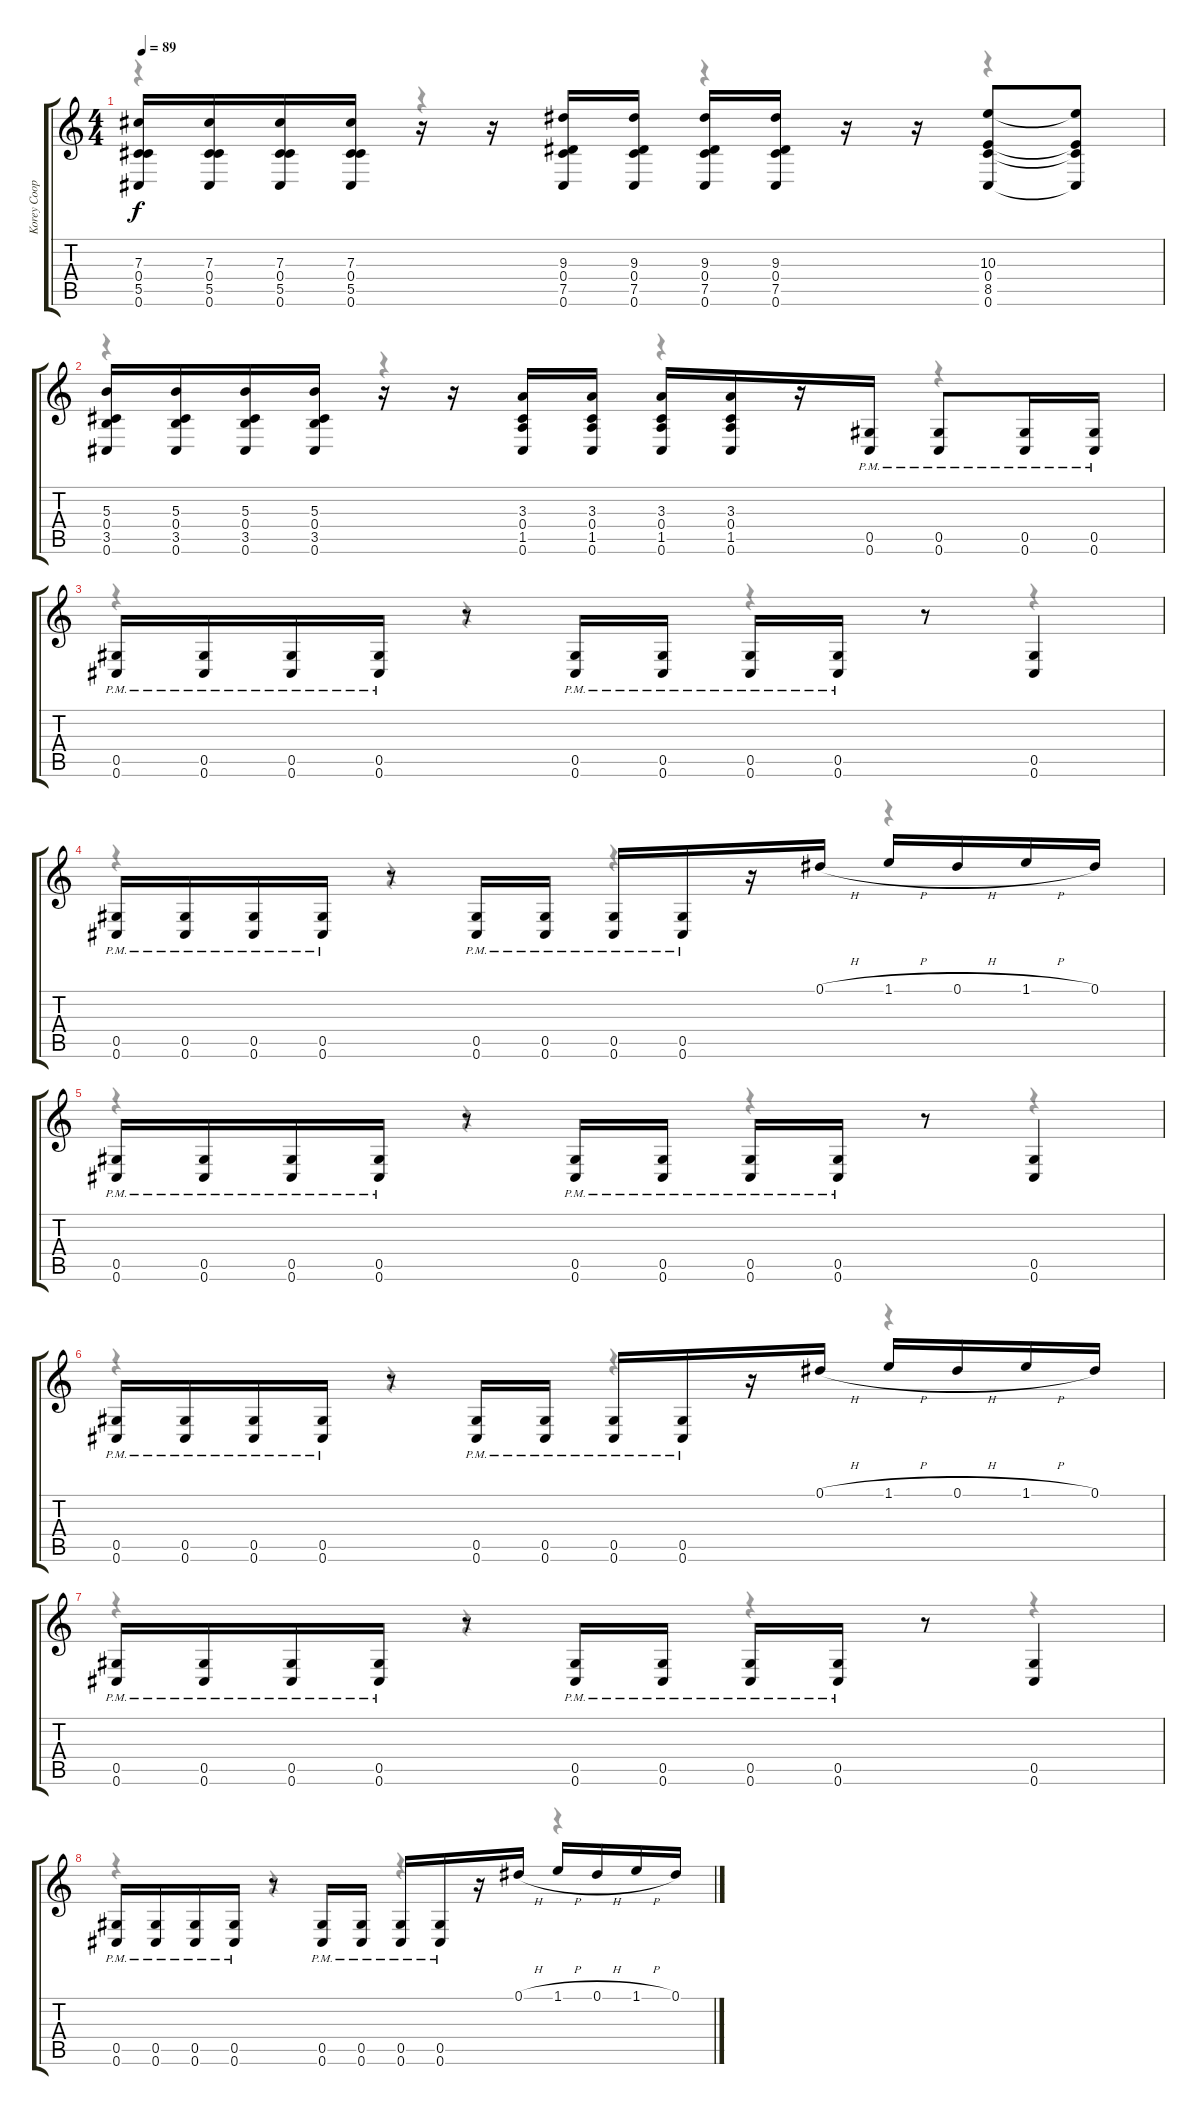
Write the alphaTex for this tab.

\track ("Korey Cooper" "Korey Coop") {instrument overdrivenguitar}
\staff {score tabs}
\tuning (Eb4 Bb3 Gb3 Db3 Ab2 Db2) {hide}
\voice
\ts (4 4)
\tempo 89
\clef g2
\ks c
(7.3 0.4 5.5 0.6).16{dy f} (7.3 0.4 5.5 0.6).16 (7.3 0.4 5.5 0.6).16 (7.3 0.4 5.5 0.6).16 r.16 r.16 (9.3 0.4 7.5 0.6).16 (9.3 0.4 7.5 0.6).16 (9.3 0.4 7.5 0.6).16 (9.3 0.4 7.5 0.6).16 r.16 r.16 (10.3 0.4 8.5 0.6).8 (10.3{t} 0.4{t} 8.5{t} 0.6{t}).8 |
(5.3 0.4 3.5 0.6).16 (5.3 0.4 3.5 0.6).16 (5.3 0.4 3.5 0.6).16 (5.3 0.4 3.5 0.6).16 r.16 r.16 (3.3 0.4 1.5 0.6).16 (3.3 0.4 1.5 0.6).16 (3.3 0.4 1.5 0.6).16 (3.3 0.4 1.5 0.6).16 r.16 (0.5{pm} 0.6{pm}).16 (0.5{pm} 0.6{pm}).8 (0.5{pm} 0.6{pm}).16 (0.5{pm} 0.6{pm}).16 |
(0.5{pm} 0.6{pm}).16 (0.5{pm} 0.6{pm}).16 (0.5{pm} 0.6{pm}).16 (0.5{pm} 0.6{pm}).16 r.8 (0.5{pm} 0.6{pm}).16 (0.5{pm} 0.6{pm}).16 (0.5{pm} 0.6{pm}).16 (0.5{pm} 0.6{pm}).16 r.8 (0.5 0.6).4 |
(0.5{pm} 0.6{pm}).16 (0.5{pm} 0.6{pm}).16 (0.5{pm} 0.6{pm}).16 (0.5{pm} 0.6{pm}).16 r.8 (0.5{pm} 0.6{pm}).16 (0.5{pm} 0.6{pm}).16 (0.5{pm} 0.6{pm}).16 (0.5{pm} 0.6{pm}).16 r.16 0.1{h}.16 1.1{h}.16 0.1{h}.16 1.1{h}.16 0.1.16 |
(0.5{pm} 0.6{pm}).16 (0.5{pm} 0.6{pm}).16 (0.5{pm} 0.6{pm}).16 (0.5{pm} 0.6{pm}).16 r.8 (0.5{pm} 0.6{pm}).16 (0.5{pm} 0.6{pm}).16 (0.5{pm} 0.6{pm}).16 (0.5{pm} 0.6{pm}).16 r.8 (0.5 0.6).4 |
(0.5{pm} 0.6{pm}).16 (0.5{pm} 0.6{pm}).16 (0.5{pm} 0.6{pm}).16 (0.5{pm} 0.6{pm}).16 r.8 (0.5{pm} 0.6{pm}).16 (0.5{pm} 0.6{pm}).16 (0.5{pm} 0.6{pm}).16 (0.5{pm} 0.6{pm}).16 r.16 0.1{h}.16 1.1{h}.16 0.1{h}.16 1.1{h}.16 0.1.16 |
(0.5{pm} 0.6{pm}).16 (0.5{pm} 0.6{pm}).16 (0.5{pm} 0.6{pm}).16 (0.5{pm} 0.6{pm}).16 r.8 (0.5{pm} 0.6{pm}).16 (0.5{pm} 0.6{pm}).16 (0.5{pm} 0.6{pm}).16 (0.5{pm} 0.6{pm}).16 r.8 (0.5 0.6).4 |
(0.5{pm} 0.6{pm}).16 (0.5{pm} 0.6{pm}).16 (0.5{pm} 0.6{pm}).16 (0.5{pm} 0.6{pm}).16 r.8 (0.5{pm} 0.6{pm}).16 (0.5{pm} 0.6{pm}).16 (0.5{pm} 0.6{pm}).16 (0.5{pm} 0.6{pm}).16 r.16 0.1{h}.16 1.1{h}.16 0.1{h}.16 1.1{h}.16 0.1.16
\voice
\clef g2
\ottava regular
\simile none
\ks c
r.4{dy f} r.4 r.4 r.4 |
r.4 r.4 r.4 r.4 |
r.4 r.4 r.4 r.4 |
r.4 r.4 r.4 r.4 |
r.4 r.4 r.4 r.4 |
r.4 r.4 r.4 r.4 |
r.4 r.4 r.4 r.4 |
r.4 r.4 r.4 r.4
